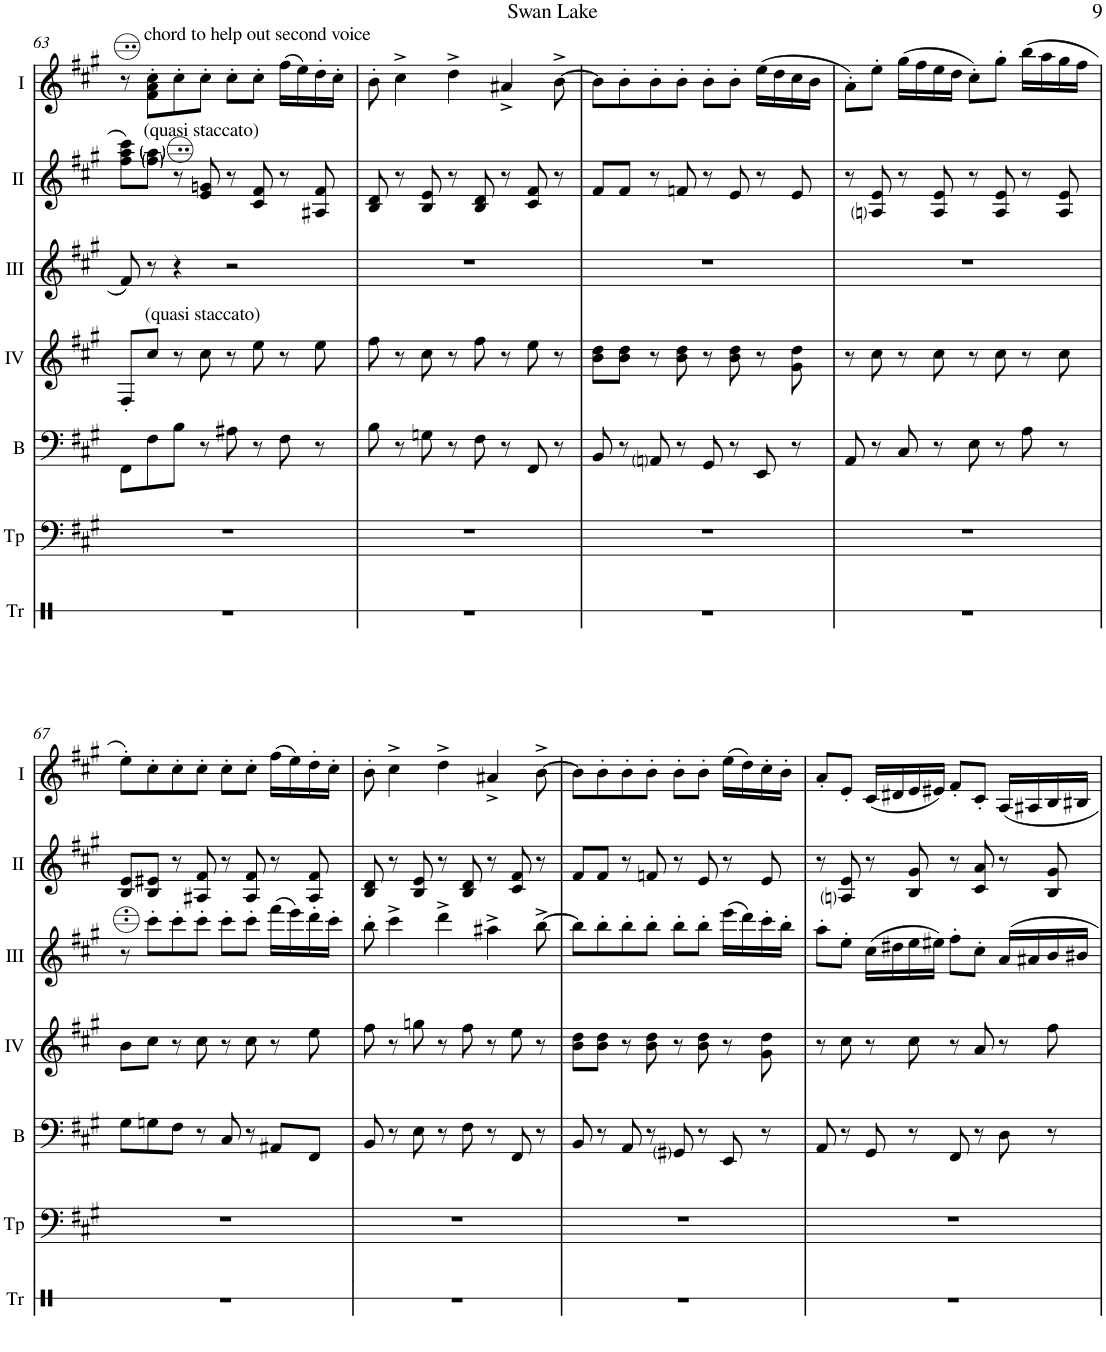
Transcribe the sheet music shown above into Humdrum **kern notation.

**kern	**kern	**kern	**kern	**kern	**kern	**kern
*part7	*part6	*part5	*part4	*part3	*part2	*part1
*staff7	*staff6	*staff5	*staff4	*staff3	*staff2	*staff1
*I"Triangle	*I"Timp.	*I"Bass	*I"Acc. 4	*I"Acc. 3	*I"Acc. 2	*I"Acc. 1
*I'Tr	*I'Tp	*I'B	*	*	*	*
!!LO:PB:g=z
*clefX	*clefF4	*clefF4	*clefG2	*clefG2	*clefG2	*clefG2
*	*	*Trd7c12	*Trd7c12	*Trd7c12	*	*
*k[]	*k[f#c#g#]	*k[f#c#g#]	*k[f#c#g#]	*k[f#c#g#]	*k[f#c#g#]	*k[f#c#g#]
*M4/4	*M4/4	*M4/4	*M4/4	*M4/4	*M4/4	*M4/4
*met(c)	*met(c)	*met(c)	*met(c)	*met(c)	*met(c)	*met(c)
=63	=63	=63	=63	=63	=63	=63
1r	1r	8FF#\L	8F#'/L	8f#/	8f#\ 8a\ 8cc#\L	8r
!	!	!	!	!	!	!LO:TX:a:t=chord to help out second voice
!	!	!	!	!	!LO:TX:a:t=(quasi staccato)	!
!	!	!	!LO:TX:a:t=(quasi staccato)	!	!	!
.	.	8F#\	8cc#/J	8r	8f#\ 8a\J	8f#\' 8a\' 8cc#\'L
.	.	8B\J	8r	4r	8r	8cc#'\
.	.	8r	8cc#\	.	8e/ 8gn/	8cc#'\J
.	.	8A#X\	8r	2r	8r	8cc#'\L
.	.	8r	8ee\	.	8c#/ 8f#/	8cc#'\J
.	.	8F#\	8r	.	8r	(16ff#\LL
.	.	.	.	.	.	16ee\)
.	.	8r	8ee\	.	8A#X/ 8f#/	16dd'\
.	.	.	.	.	.	16cc#'\JJ
=64	=64	=64	=64	=64	=64	=64
1r	1r	8B\	8ff#\	1r	8B/ 8d/	8b'\
.	.	8r	8r	.	8r	4cc#^\
.	.	8Gn\	8cc#\	.	8B/ 8e/	.
.	.	8r	8r	.	8r	4dd^\
.	.	8F#\	8ff#\	.	8B/ 8d/	.
.	.	8r	8r	.	8r	4a#X^/
.	.	8FF#/	8ee\	.	8c#/ 8f#/	.
.	.	8r	8r	.	8r	[8b^\
=65	=65	=65	=65	=65	=65	=65
1r	1r	8BB/	8b\ 8dd\L	1r	8f#/L	8b\L]
.	.	8r	8b\ 8dd\J	.	8f#/J	8b'\
.	.	8AAni/	8r	.	8r	8b'\
.	.	8r	8b\ 8dd\	.	8fn/	8b'\J
.	.	8GG#/	8r	.	8r	8b'\L
.	.	8r	8b\ 8dd\	.	8e/	8b'\J
.	.	8EE/	8r	.	8r	(16ee\LL
.	.	.	.	.	.	16dd\
.	.	8r	8g#\ 8dd\	.	8e/	16cc#\
.	.	.	.	.	.	16b\JJ
=66	=66	=66	=66	=66	=66	=66
1r	1r	8AA/	8r	1r	8r	8a'\L)
.	.	8r	8cc#\	.	8Ani/ 8e/	8ee'\J
.	.	8C#/	8r	.	8r	(16gg#\LL
.	.	.	.	.	.	16ff#\
.	.	8r	8cc#\	.	8A/ 8e/	16ee\
.	.	.	.	.	.	16dd\JJ
.	.	8E\	8r	.	8r	8cc#'\L)
.	.	8r	8cc#\	.	8A/ 8e/	8gg#'\J
.	.	8A\	8r	.	8r	(16bb\LL
.	.	.	.	.	.	16aa\
.	.	8r	8cc#\	.	8A/ 8e/	16gg#\
.	.	.	.	.	.	16ff#\JJ
!!LO:LB:g=z
=67	=67	=67	=67	=67	=67	=67
1r	1r	8G#\L	8b\L	8r	8B/ 8e/L	8ee'\L)
.	.	8Gn\	8cc#\J	8cccc#'\L	8B/ 8e#X/J	8cc#'\
.	.	8F#\J	8r	8cccc#'\	8r	8cc#'\
.	.	8r	8cc#\	8cccc#'\J	8A#X/ 8f#/	8cc#'\J
.	.	8C#/	8r	8cccc#'\L	8r	8cc#'\L
.	.	8r	8cc#\	8cccc#'\J	8A#/ 8f#/	8cc#'\J
.	.	8AA#X/L	8r	(16ffff#\LL	8r	(16ff#\LL
.	.	.	.	16eeee\)	.	16ee\)
.	.	8FF#/J	8ee\	16dddd'\	8A#/ 8f#/	16dd'\
.	.	.	.	16cccc#'\JJ	.	16cc#'\JJ
=68	=68	=68	=68	=68	=68	=68
1r	1r	8BB/	8ff#\	8bbb'\	8B/ 8d/	8b'\
.	.	8r	8r	4cccc#^\	8r	4cc#^\
.	.	8E\	8ggn\	.	8B/ 8e/	.
.	.	8r	8r	4dddd^\	8r	4dd^\
.	.	8F#\	8ff#\	.	8B/ 8d/	.
.	.	8r	8r	4aaa#X^\	8r	4a#X^/
.	.	8FF#/	8ee\	.	8c#/ 8f#/	.
.	.	8r	8r	[8bbb^\	8r	[8b^\
=69	=69	=69	=69	=69	=69	=69
1r	1r	8BB/	8b\ 8dd\L	8bbb\L]	8f#/L	8b\L]
.	.	8r	8b\ 8dd\J	8bbb'\	8f#/J	8b'\
.	.	8AA/	8r	8bbb'\	8r	8b'\
.	.	8r	8b\ 8dd\	8bbb'\J	8fn/	8b'\J
.	.	8GG#i/	8r	8bbb'\L	8r	8b'\L
.	.	8r	8b\ 8dd\	8bbb'\J	8e/	8b'\J
.	.	8EE/	8r	(16eeee\LL	8r	(16ee\LL
.	.	.	.	16dddd\)	.	16dd\)
.	.	8r	8g#\ 8dd\	16cccc#'\	8e/	16cc#'\
.	.	.	.	16bbb'\JJ	.	16b'\JJ
=70	=70	=70	=70	=70	=70	=70
1r	1r	8AA/	8r	8aaa'\L	8r	8a'/L
.	.	8r	8cc#\	8eee'\J	8Ani/ 8e/	8e'/J
.	.	8GG#/	8r	(16ccc#\LL	8r	(16c#/LL
.	.	.	.	16ddd#X\	.	16d#X/
.	.	8r	8cc#\	16eee\	8B/ 8g#/	16e/
.	.	.	.	16eee#X\JJ)	.	16e#X/JJ)
.	.	8FF#/	8r	8fff#'\L	8r	8f#'/L
.	.	8r	8a/	8ccc#'\J	8c#/ 8a/	8c#'/J
.	.	8D\	8r	16aa/LL	8r	16A/LL
.	.	.	.	16aa#X/	.	16A#X/
.	.	8r	8ff#\	16bb/	8B/ 8g#/	16B/
.	.	.	.	16bb#X/JJ	.	16B#X/JJ
=	=	=	=	=	=	=
*-	*-	*-	*-	*-	*-	*-
